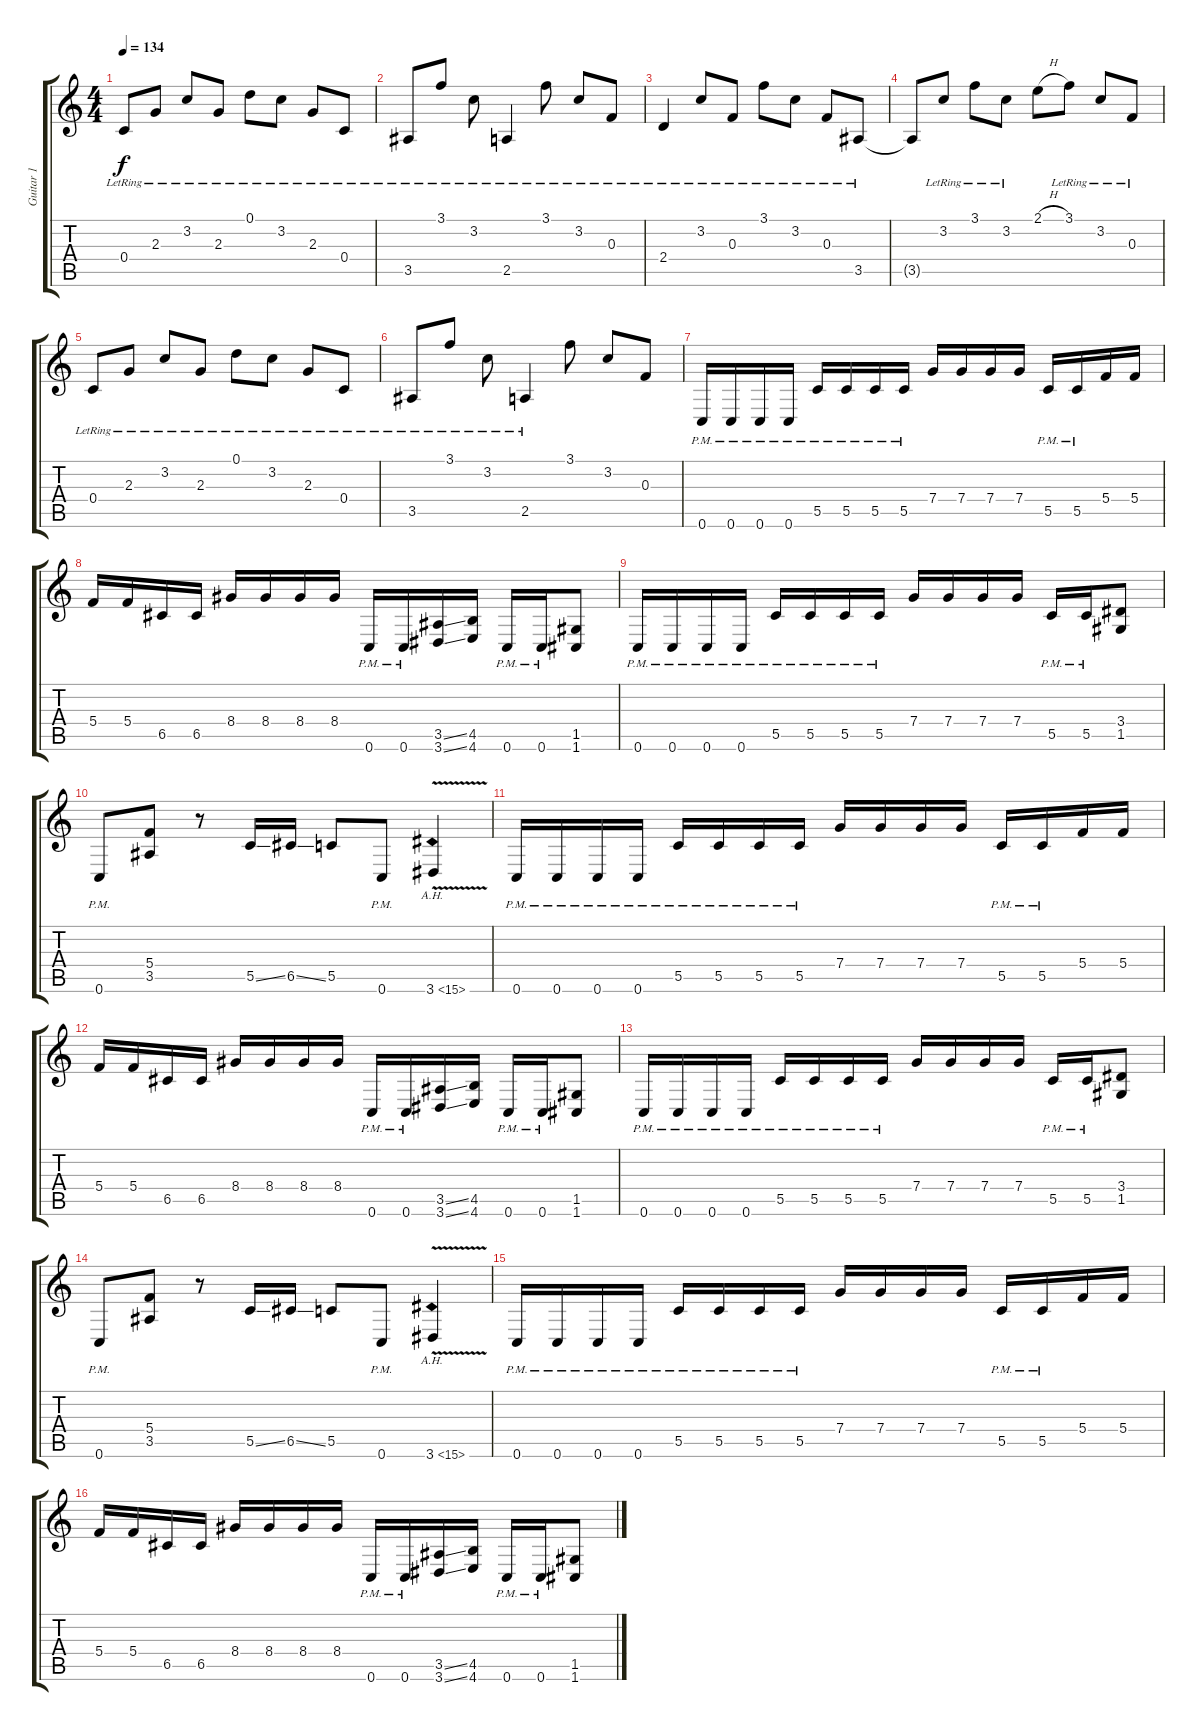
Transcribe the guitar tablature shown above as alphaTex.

\track ("Guitar 1" "Guitar 1") {instrument distortionguitar}
\staff {score tabs}
\tuning (D4 A3 F3 C3 G2 C2) {hide}
\ts (4 4)
\tempo 134
\clef g2
\ks c
0.4{lr}.8{dy f} 2.3{lr}.8 3.2{lr}.8 2.3{lr}.8 0.1{lr}.8 3.2{lr}.8 2.3{lr}.8 0.4{lr}.8 |
3.5{lr}.8 3.1{lr}.8 3.2{lr}.8 2.5{lr}.4 3.1{lr}.8 3.2{lr}.8 0.3{lr}.8 |
2.4{lr}.4 3.2{lr}.8 0.3{lr}.8 3.1{lr}.8 3.2{lr}.8 0.3{lr}.8 3.5{lr}.8 |
3.5{t}.8 3.2{lr}.8 3.1{lr}.8 3.2{lr}.8 2.1{h}.8 3.1{lr}.8 3.2{lr}.8 0.3{lr}.8 |
0.4{lr}.8 2.3{lr}.8 3.2{lr}.8 2.3{lr}.8 0.1{lr}.8 3.2{lr}.8 2.3{lr}.8 0.4{lr}.8 |
3.5{lr}.8 3.1{lr}.8 3.2{lr}.8 2.5{lr}.4 3.1.8 3.2.8 0.3.8 |
0.6{pm}.16 0.6{pm}.16 0.6{pm}.16 0.6{pm}.16 5.5{pm}.16 5.5{pm}.16 5.5{pm}.16 5.5{pm}.16 7.4.16 7.4.16 7.4.16 7.4.16 5.5{pm}.16 5.5{pm}.16 5.4.16 5.4.16 |
5.4.16 5.4.16 6.5.16 6.5.16 8.4.16 8.4.16 8.4.16 8.4.16 0.6{pm}.16 0.6{pm}.16 (3.5{ss} 3.6{ss}).16 (4.5 4.6).16 0.6{pm}.16 0.6{pm}.16 (1.5 1.6).8 |
0.6{pm}.16 0.6{pm}.16 0.6{pm}.16 0.6{pm}.16 5.5{pm}.16 5.5{pm}.16 5.5{pm}.16 5.5{pm}.16 7.4.16 7.4.16 7.4.16 7.4.16 5.5{pm}.16 5.5{pm}.16 (3.4 1.5).8 |
0.6{pm}.8 (5.4 3.5).8 r.8 5.5{ss}.16 6.5{ss}.16 5.5.8 0.6{pm}.8 3.6{ah 12 v}.4 |
0.6{pm}.16 0.6{pm}.16 0.6{pm}.16 0.6{pm}.16 5.5{pm}.16 5.5{pm}.16 5.5{pm}.16 5.5{pm}.16 7.4.16 7.4.16 7.4.16 7.4.16 5.5{pm}.16 5.5{pm}.16 5.4.16 5.4.16 |
5.4.16 5.4.16 6.5.16 6.5.16 8.4.16 8.4.16 8.4.16 8.4.16 0.6{pm}.16 0.6{pm}.16 (3.5{ss} 3.6{ss}).16 (4.5 4.6).16 0.6{pm}.16 0.6{pm}.16 (1.5 1.6).8 |
0.6{pm}.16 0.6{pm}.16 0.6{pm}.16 0.6{pm}.16 5.5{pm}.16 5.5{pm}.16 5.5{pm}.16 5.5{pm}.16 7.4.16 7.4.16 7.4.16 7.4.16 5.5{pm}.16 5.5{pm}.16 (3.4 1.5).8 |
0.6{pm}.8 (5.4 3.5).8 r.8 5.5{ss}.16 6.5{ss}.16 5.5.8 0.6{pm}.8 3.6{ah 12 v}.4 |
0.6{pm}.16 0.6{pm}.16 0.6{pm}.16 0.6{pm}.16 5.5{pm}.16 5.5{pm}.16 5.5{pm}.16 5.5{pm}.16 7.4.16 7.4.16 7.4.16 7.4.16 5.5{pm}.16 5.5{pm}.16 5.4.16 5.4.16 |
5.4.16 5.4.16 6.5.16 6.5.16 8.4.16 8.4.16 8.4.16 8.4.16 0.6{pm}.16 0.6{pm}.16 (3.5{ss} 3.6{ss}).16 (4.5 4.6).16 0.6{pm}.16 0.6{pm}.16 (1.5 1.6).8
